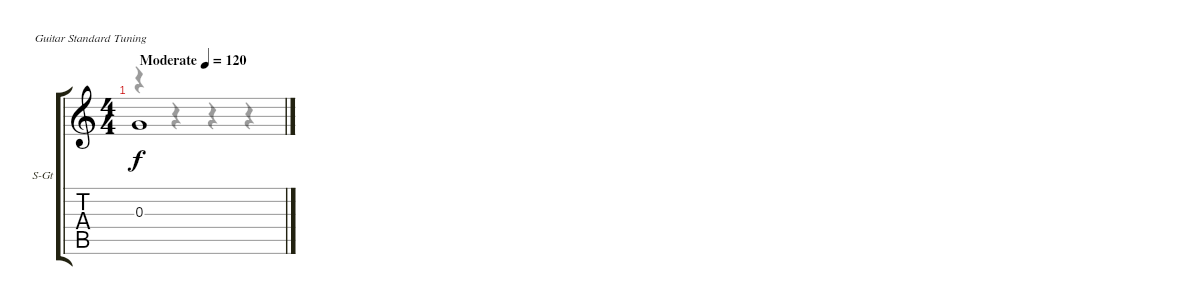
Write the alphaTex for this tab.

\bracketExtendMode groupsimilarinstruments
\firstSystemTrackNameOrientation horizontal
\otherSystemsTrackNameOrientation horizontal
\track ("Track 3" "S-Gt") {instrument violin}
\staff {score tabs}
\tuning (E4 B3 G3 D3 A2 E2)
\displaytranspose 12
\voice
\ts (4 4)
\beaming (8 2 2 2 2)
\tempo (120 "Moderate")
\clef g2
\ks c
0.3.1{dy f instrument violin}
\voice
\clef g2
\ottava regular
\simile none
\ks c
r.4{dy mf} r.4 r.4 r.4
